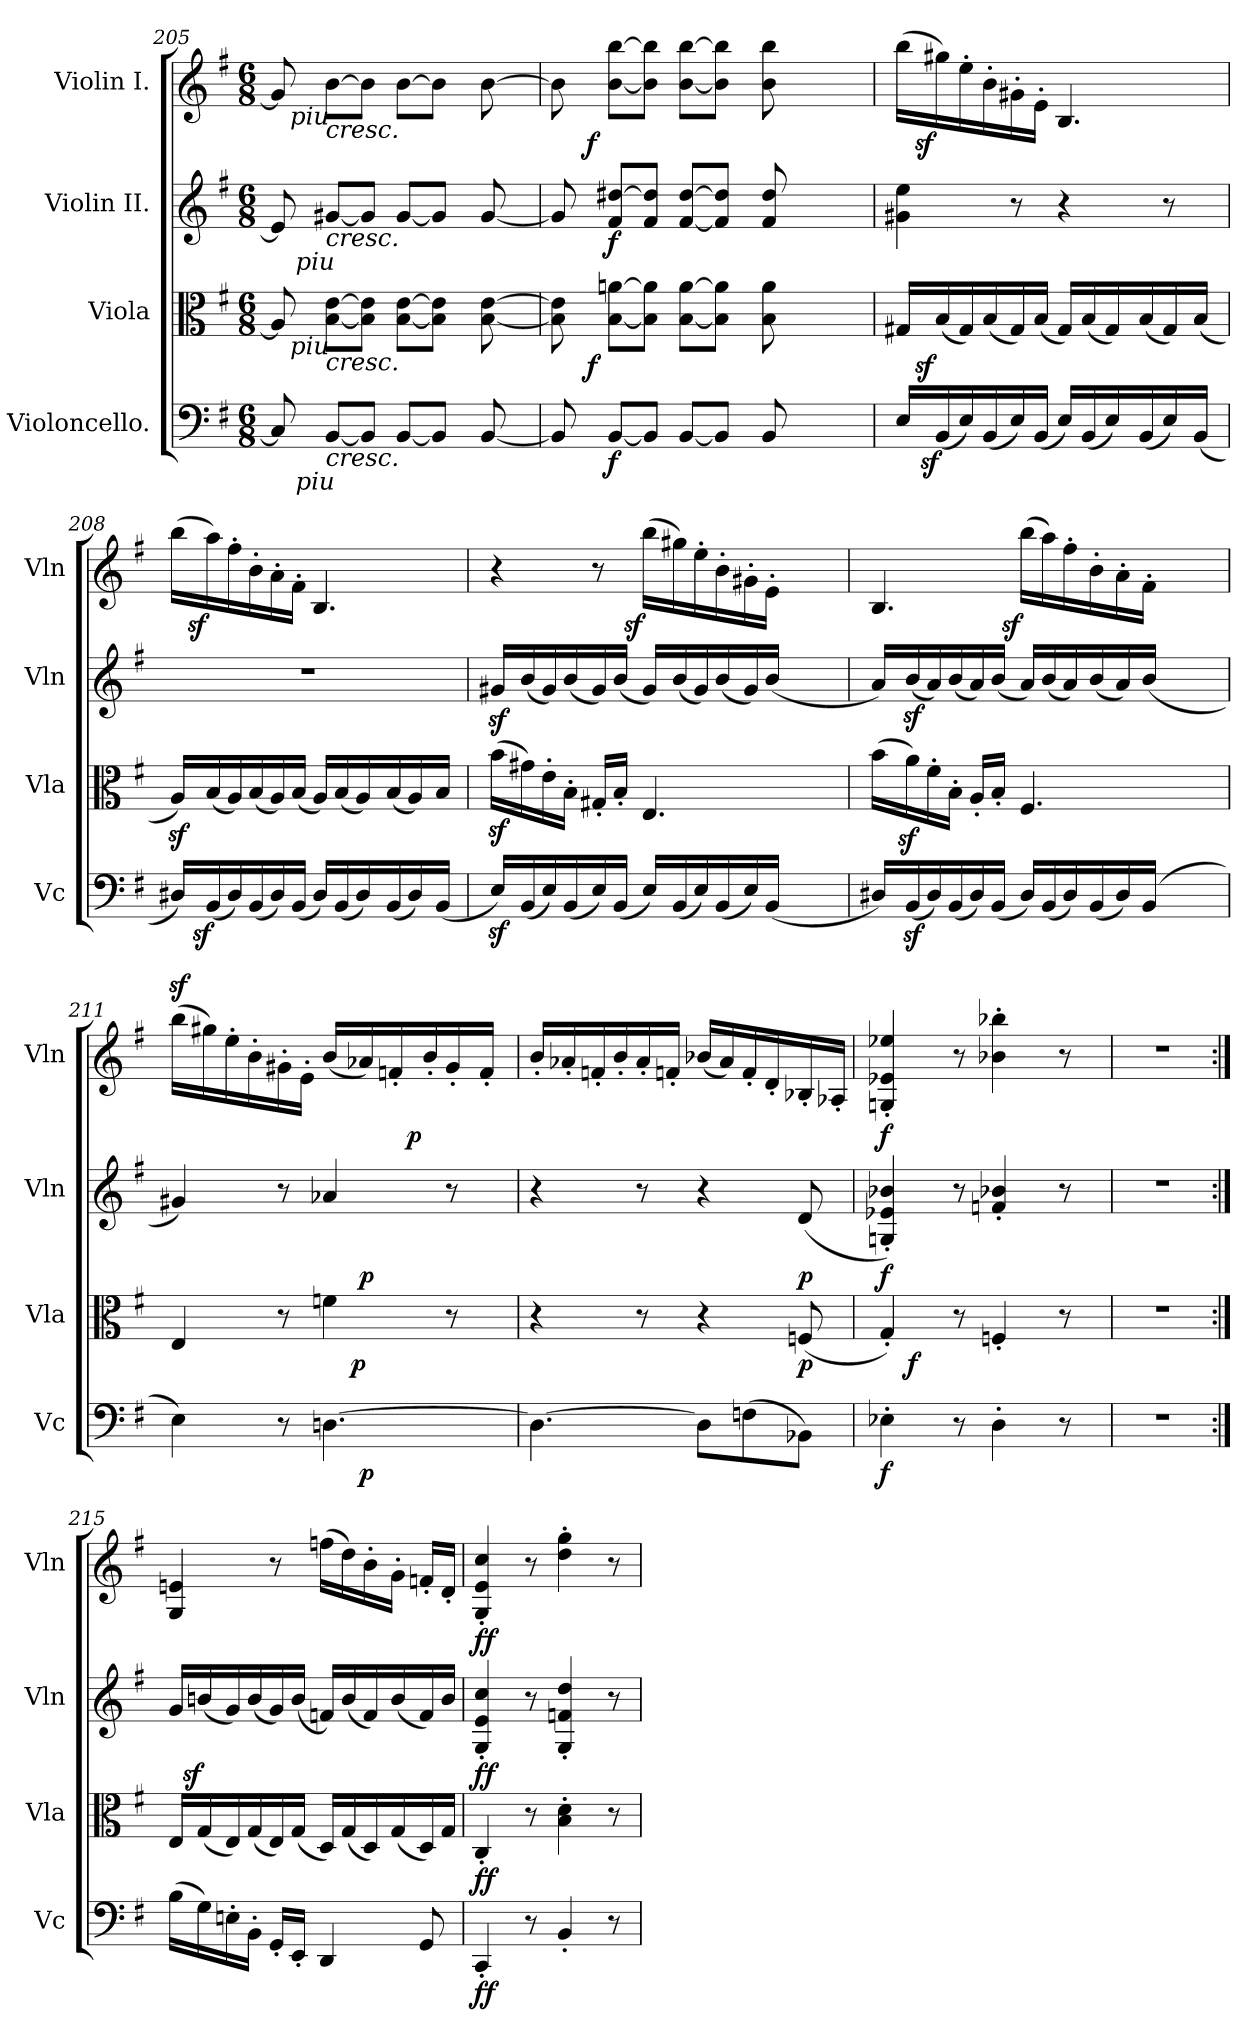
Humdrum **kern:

**kern	**dynam	**kern	**dynam	**kern	**dynam	**kern	**dynam
*part4	*part4	*part3	*part3	*part2	*part2	*part1	*part1
*staff4	*staff4	*staff3	*staff3	*staff2	*staff2	*staff1	*staff1
*I"Violoncello.	*	*I"Viola	*	*I"Violin II.	*	*I"Violin I.	*
*I'Vc	*	*I'Vla	*	*I'Vln	*	*I'Vln	*
*clefF4	*	*clefC3	*	*clefG2	*	*clefG2	*
*k[f#]	*	*k[f#]	*	*k[f#]	*	*k[f#]	*
*e:	*	*e:	*	*e:	*	*e:	*
*M6/8	*	*M6/8	*	*M6/8	*	*M6/8	*
=205	=205	=205	=205	=205	=205	=205	=205
*^	*	*^	*	*^	*	*^	*
8C/]	32ryy	.	8A#/]	64ryy	.	8e/]	32ryy	.	8g/]	64ryy	.
.	.	.	.	128ryy	.	.	.	.	.	128ryy	.
.	.	.	.	1024.ryy	.	.	.	.	.	1024.ryy	.
!	!	!	!	!	!	!	!	!	!	!LO:TX:b:i:t=piu	!
!	!	!	!	!LO:TX:b:i:t=piu	!	!	!	!	!	!	!
.	.	.	.	2ryy	.	.	.	.	.	2ryy	.
!	!	!	!	!	!	!	!LO:TX:b:i:t=piu	!	!	!	!
!	!LO:TX:b:i:t=piu	!	!	!	!	!	!	!	!	!	!
.	2ryy	.	.	.	.	.	2ryy	.	.	.	.
!	!	!	!	!	!	!	!	!	!LO:TX:b:i:t=cresc.	!	!
!	!	!	!	!	!	!LO:TX:b:i:t=cresc.	!	!	!	!	!
!	!	!	!LO:TX:b:i:t=cresc.	!	!	!	!	!	!	!	!
!LO:TX:b:i:t=cresc.	!	!	!	!	!	!	!	!	!	!	!
[8BB/L	.	.	[8B\ [8e\L	.	.	[8g#X/L	.	.	[8b\L	.	.
8BB/J]	.	.	8B\] 8e\]J	.	.	8g#/J]	.	.	8b\J]	.	.
[8BB/L	.	.	[8B\ [8e\L	.	.	[8g#/L	.	.	[8b\L	.	.
8BB/J]	.	.	8B\] 8e\]J	.	.	8g#/J]	.	.	8b\J]	.	.
.	.	.	.	8ryy	.	.	.	.	.	8ryy	.
.	8..ryy	.	.	.	.	.	8..ryy	.	.	.	.
[8BB/	.	.	[8B\ [8e\	.	.	[8g#/	.	.	[8b\	.	.
.	.	.	.	16ryy	.	.	.	.	.	16ryy	.
.	.	.	.	32ryy	.	.	.	.	.	32ryy	.
.	.	.	.	256ryy	.	.	.	.	.	256ryy	.
.	.	.	.	512ryy	.	.	.	.	.	512ryy	.
.	.	.	.	2048ryy	.	.	.	.	.	2048ryy	.
*v	*v	*	*	*	*	*v	*v	*	*	*	*
=206	=206	=206	=206	=206	=206	=206	=206	=206	=206
8BB/]	.	8B\] 8e\]	16ryy	.	8g#/]	.	8b\]	16ryy	.
.	.	.	128ryy	.	.	.	.	128ryy	.
.	.	.	256ryy	.	.	.	.	256ryy	.
.	.	.	1024ryy	.	.	.	.	2048.ryy	.
!	!	!	!	!	!	!	!	!	!LO:DY:b
.	.	.	.	.	.	.	.	2ryy	f
!	!	!	!	!LO:DY:b	!	!	!	!	!
.	.	.	2ryy	f	.	.	.	.	.
!	!LO:DY:b	!	!	!	!	!LO:DY:b	!	!	!
[8BB/L	f	[8B\ [8an\L	.	.	8f#/ [8dd#X/L	f	[8b\ [8bb\L	.	.
8BB/J]	.	8B\] 8a\]J	.	.	8f#/ 8dd#/]J	.	8b\] 8bb\]J	.	.
[8BB/L	.	[8B\ [8a\L	.	.	[8f#/ [8dd#/L	.	[8b\ [8bb\L	.	.
8BB/J]	.	8B\] 8a\]J	.	.	8f#/] 8dd#/]J	.	8b\] 8bb\]J	.	.
.	.	.	.	.	.	.	.	8ryy	.
.	.	.	8ryy	.	.	.	.	.	.
8BB/	.	8B\ 8a\	.	.	8f#/ 8dd#/	.	8b\ 8bb\	.	.
.	.	.	.	.	.	.	.	32ryy	.
.	.	.	32ryy	.	.	.	.	.	.
.	.	.	.	.	.	.	.	64ryy	.
.	.	.	64ryy	.	.	.	.	.	.
.	.	.	.	.	.	.	.	512ryy	.
.	.	.	512.ryy	.	.	.	.	.	.
.	.	.	.	.	.	.	.	1024ryy	.
.	.	.	.	.	.	.	.	4096ryy	.
=207	=207	=207	=207	=207	=207	=207	=207	=207	=207
*^	*	*	*	*	*	*	*	*	*
16E/LL	32ryy	.	16G#X/LL	64ryy	.	4g#X\ 4ee\	.	(>16bb\LL	64ryy	.
.	.	.	.	128ryy	.	.	.	.	128ryy	.
.	.	.	.	1024.ryy	.	.	.	.	1024.ryy	.
!	!	!	!	!	!LO:DY:b	!	!	!	!	!LO:DY:b
.	.	.	.	2ryy	sf	.	.	.	2ryy	sf
!	!	!LO:DY:b	!	!	!	!	!	!	!	!
.	2ryy	sf	.	.	.	.	.	.	.	.
(<16BB/	.	.	(<16B/	.	.	.	.	16gg#X\)	.	.
16E/)	.	.	16G#/)	.	.	.	.	16ee'>\	.	.
(<16BB/	.	.	(<16B/	.	.	.	.	16b'>\	.	.
16E/)	.	.	16G#/)	.	.	8r	.	16g#X'>\	.	.
(<16BB/JJ	.	.	(<16B/JJ	.	.	.	.	16e'>\JJ	.	.
16E/LL)	.	.	16G#/LL)	.	.	4r	.	4.B/	.	.
(<16BB/	.	.	(<16B/	.	.	.	.	.	.	.
16E/)	.	.	16G#/)	.	.	.	.	.	.	.
.	.	.	.	8ryy	.	.	.	.	8ryy	.
.	8..ryy	.	.	.	.	.	.	.	.	.
(<16BB/	.	.	(<16B/	.	.	.	.	.	.	.
16E/)	.	.	16G#/)	.	.	8r	.	.	.	.
.	.	.	.	16ryy	.	.	.	.	16ryy	.
(<16BB/JJ	.	.	(<16B/JJ	.	.	.	.	.	.	.
.	.	.	.	32ryy	.	.	.	.	32ryy	.
.	.	.	.	256ryy	.	.	.	.	256ryy	.
.	.	.	.	512ryy	.	.	.	.	512ryy	.
.	.	.	.	2048ryy	.	.	.	.	2048ryy	.
*	*	*	*v	*v	*	*	*	*	*	*
!!LO:PB:g=z	!!
=208	=208	=208	=208	=208	=208	=208	=208	=208	=208
16D#X/LL)	32ryy	.	16Az</LL)	.	2.r	.	(>16bb\LL	64ryy	.
.	.	.	.	.	.	.	.	128ryy	.
.	.	.	.	.	.	.	.	1024.ryy	.
!	!	!	!	!	!	!	!	!	!LO:DY:b
.	.	.	.	.	.	.	.	2ryy	sf
!	!	!LO:DY:b	!	!	!	!	!	!	!
.	2ryy	sf	.	.	.	.	.	.	.
(<16BB/	.	.	(<16B/	.	.	.	16aa\)	.	.
16D#/)	.	.	16A/)	.	.	.	16ff#'>\	.	.
(<16BB/	.	.	(<16B/	.	.	.	16b'>\	.	.
16D#/)	.	.	16A/)	.	.	.	16a'>\	.	.
(<16BB/JJ	.	.	(<16B/JJ	.	.	.	16f#'>\JJ	.	.
16D#/LL)	.	.	16A/LL)	.	.	.	4.B/	.	.
(<16BB/	.	.	(<16B/	.	.	.	.	.	.
16D#/)	.	.	16A/)	.	.	.	.	.	.
.	.	.	.	.	.	.	.	8ryy	.
.	8..ryy	.	.	.	.	.	.	.	.
(<16BB/	.	.	(<16B/	.	.	.	.	.	.
16D#/)	.	.	16A/)	.	.	.	.	.	.
.	.	.	.	.	.	.	.	16ryy	.
(<16BB/JJ	.	.	16B/JJ	.	.	.	.	.	.
.	.	.	.	.	.	.	.	32ryy	.
.	.	.	.	.	.	.	.	256ryy	.
.	.	.	.	.	.	.	.	512ryy	.
.	.	.	.	.	.	.	.	2048ryy	.
*v	*v	*	*	*	*	*	*	*	*
=209	=209	=209	=209	=209	=209	=209	=209	=209
16Ez</LL)	.	(>16bz<\LL	.	16g#Xz</LL	.	4r	4ryy	.
(<16BB/	.	16g#X\)	.	(<16b/	.	.	.	.
16E/)	.	16e'>\	.	16g#/)	.	.	.	.
(<16BB/	.	16B'>\JJ	.	(<16b/	.	.	.	.
16E/)	.	16G#X'</LL	.	16g#/)	.	8r	16ryy	.
(<16BB/JJ	.	16B'</JJ	.	(<16b/JJ	.	.	128ryy	.
.	.	.	.	.	.	.	256ryy	.
.	.	.	.	.	.	.	2048.ryy	.
!	!	!	!	!	!	!	!	!LO:DY:b
.	.	.	.	.	.	.	4ryy	sf
16E/LL)	.	4.E/	.	16g#/LL)	.	(>16bb\LL	.	.
(<16BB/	.	.	.	(<16b/	.	16gg#X\)	.	.
16E/)	.	.	.	16g#/)	.	16ee'>\	.	.
(<16BB/	.	.	.	(<16b/	.	16b'>\	.	.
.	.	.	.	.	.	.	8ryy	.
16E/)	.	.	.	16g#/)	.	16g#X'>\	.	.
(<16BB/JJ	.	.	.	(<16b/JJ	.	16e'>\JJ	.	.
.	.	.	.	.	.	.	32ryy	.
.	.	.	.	.	.	.	64ryy	.
.	.	.	.	.	.	.	512ryy	.
.	.	.	.	.	.	.	1024ryy	.
.	.	.	.	.	.	.	4096ryy	.
=210	=210	=210	=210	=210	=210	=210	=210	=210
*	*	*^	*	*	*	*	*	*
16D#X/LL)	.	(>16b\LL	32ryy	.	16a/LL)	.	4.B/	4ryy	.
.	.	.	64ryy	.	.	.	.	.	.
.	.	.	512..ryy	.	.	.	.	.	.
!	!	!	!	!LO:DY:b	!	!	!	!	!
.	.	.	2ryy	sf	.	.	.	.	.
(<16BBz</	.	16a\)	.	.	(<16bz</	.	.	.	.
16D#/)	.	16f#'>\	.	.	16a/)	.	.	.	.
(<16BB/	.	16B'>\JJ	.	.	(<16b/	.	.	.	.
16D#/)	.	16A'</LL	.	.	16a/)	.	.	16ryy	.
(<16BB/JJ	.	16B'</JJ	.	.	(<16b/JJ	.	.	128ryy	.
.	.	.	.	.	.	.	.	256ryy	.
.	.	.	.	.	.	.	.	2048.ryy	.
!	!	!	!	!	!	!	!	!	!LO:DY:b
.	.	.	.	.	.	.	.	4ryy	sf
16D#/LL)	.	4.F#/	.	.	16a/LL)	.	(>16bb\LL	.	.
(<16BB/	.	.	.	.	(<16b/	.	16aa\)	.	.
16D#/)	.	.	.	.	16a/)	.	16ff#'>\	.	.
.	.	.	8ryy	.	.	.	.	.	.
(<16BB/	.	.	.	.	(<16b/	.	16b'>\	.	.
.	.	.	.	.	.	.	.	8ryy	.
16D#/)	.	.	.	.	16a/)	.	16a'>\	.	.
.	.	.	16ryy	.	.	.	.	.	.
(16BB/JJ	.	.	.	.	(<16b/JJ	.	16f#'>\JJ	.	.
.	.	.	.	.	.	.	.	32ryy	.
.	.	.	.	.	.	.	.	64ryy	.
.	.	.	128ryy	.	.	.	.	.	.
.	.	.	256ryy	.	.	.	.	.	.
.	.	.	.	.	.	.	.	512ryy	.
.	.	.	.	.	.	.	.	1024ryy	.
.	.	.	2048ryy	.	.	.	.	.	.
.	.	.	.	.	.	.	.	4096ryy	.
=211	=211	=211	=211	=211	=211	=211	=211	=211	=211
*^	*	*	*	*	*^	*	*	*	*
4E\)	4..ryy	.	4E/	4ryy	.	4g#X/)	4..ryy	.	(>16bbz<\LL	2ryy	.
.	.	.	.	.	.	.	.	.	16gg#X\)	.	.
.	.	.	.	.	.	.	.	.	16ee'>\	.	.
.	.	.	.	.	.	.	.	.	16b'>\	.	.
8r	.	.	8r	8ryy	.	8r	.	.	16g#X'>\	.	.
.	.	.	.	.	.	.	.	.	16e'>\JJ	.	.
[4.Dn\	.	.	4fn\	32ryy	.	4a-X/	.	.	(<16b/LL	.	.
.	.	.	.	64ryy	.	.	.	.	.	.	.
.	.	.	.	512..ryy	.	.	.	.	.	.	.
!	!	!	!	!	!LO:DY:b	!	!	!	!	!	!
.	.	.	.	4ryy	p	.	.	.	.	.	.
!	!	!LO:DY:b	!	!	!	!	!	!LO:DY:b	!	!	!
.	4ryy	p	.	.	.	.	4ryy	p	16a-X/)	.	.
.	.	.	.	.	.	.	.	.	16fn'</	64ryy	.
.	.	.	.	.	.	.	.	.	.	128ryy	.
.	.	.	.	.	.	.	.	.	.	1024.ryy	.
!	!	!	!	!	!	!	!	!	!	!	!LO:DY:b
.	.	.	.	.	.	.	.	.	.	8ryy	p
.	.	.	.	.	.	.	.	.	16b'</	.	.
.	.	.	8r	.	.	8r	.	.	16g#'</	.	.
.	.	.	.	.	.	.	.	.	.	16ryy	.
.	.	.	.	16ryy	.	.	.	.	.	.	.
.	16ryy	.	.	.	.	.	16ryy	.	16f'</JJ	.	.
.	.	.	.	.	.	.	.	.	.	32ryy	.
.	.	.	.	128ryy	.	.	.	.	.	.	.
.	.	.	.	.	.	.	.	.	.	256ryy	.
.	.	.	.	256ryy	.	.	.	.	.	.	.
.	.	.	.	.	.	.	.	.	.	512ryy	.
.	.	.	.	2048ryy	.	.	.	.	.	2048ryy	.
*v	*v	*	*	*	*	*v	*v	*	*v	*v	*
*	*	*v	*v	*	*	*	*	*
=212	=212	=212	=212	=212	=212	=212	=212
4.D\_	.	4r	.	4r	.	16b'</LL	.
.	.	.	.	.	.	16a-X'</	.
.	.	.	.	.	.	16fn'</	.
.	.	.	.	.	.	16b'</	.
.	.	8r	.	8r	.	16a-'</	.
.	.	.	.	.	.	16fn'</JJ	.
8D\L]	.	4r	.	4r	.	(<16b-X/LL	.
.	.	.	.	.	.	16a-/)	.
(>8Fn\	.	.	.	.	.	16f'</	.
.	.	.	.	.	.	16d'</	.
!	!	!	!LO:DY:b	!	!LO:DY:b	!	!
8BB-X\J)	.	(<8Fn/	p	(<8d/	p	16B-X'</	.
.	.	.	.	.	.	16A-X'</JJ	.
=213	=213	=213	=213	=213	=213	=213	=213
!	!LO:DY:b	!	!	!	!LO:DY:b	!	!LO:DY:b
*	*	*^	*	*	*	*	*
4E-X'>\	f	4G'</)	32ryy	.	4Gn/'< 4e-X/'< 4b-X/'<)	f	4Gn/'< 4e-X/'< 4ee-X/'<	f
.	.	.	64ryy	.	.	.	.	.
.	.	.	512..ryy	.	.	.	.	.
!	!	!	!	!LO:DY:b	!	!	!	!
.	.	.	2ryy	f	.	.	.	.
8r	.	8r	.	.	8r	.	8r	.
4D'>\	.	4Fn'</	.	.	4fn/'< 4b-X/'<	.	4b-X\'> 4bb-X\'>	.
.	.	.	8ryy	.	.	.	.	.
8r	.	8r	.	.	8r	.	8r	.
.	.	.	16ryy	.	.	.	.	.
.	.	.	128ryy	.	.	.	.	.
.	.	.	256ryy	.	.	.	.	.
.	.	.	2048ryy	.	.	.	.	.
*	*	*v	*v	*	*	*	*	*
=214	=214	=214	=214	=214	=214	=214	=214
2.r	.	2.r	.	2.r	.	2.r	.
!!LO:LB:g=z
=215:|!	=215:|!	=215:|!	=215:|!	=215:|!	=215:|!	=215:|!	=215:|!
*	*	*	*	*^	*	*	*
(>16B\LL	.	16E/LL	.	16g/LL	32ryy	.	4G/ 4en/	.
!	!	!	!	!	!	!LO:DY:b	!	!
.	.	.	.	.	2ryy	sf	.	.
16G\)	.	(<16G/	.	(<16bn/	.	.	.	.
16En'>\	.	16E/)	.	16g/)	.	.	.	.
16BB'>\JJ	.	(<16G/	.	(<16b/	.	.	.	.
16GG'</LL	.	16E/)	.	16g/)	.	.	8r	.
16EE'</JJ	.	(<16G/JJ	.	(<16b/JJ	.	.	.	.
4DD/	.	16D/LL)	.	16fn/LL)	.	.	(>16ffn\LL	.
.	.	(<16G/	.	(<16b/	.	.	16dd\)	.
.	.	16D/)	.	16f/)	.	.	16b'>\	.
.	.	.	.	.	8..ryy	.	.	.
.	.	(<16G/	.	(<16b/	.	.	16g'>\JJ	.
8GG/	.	16D/)	.	16f/)	.	.	16fn'</LL	.
.	.	16G/JJ	.	16b/JJ	.	.	16d'</JJ	.
=216	=216	=216	=216	=216	=216	=216	=216	=216
!	!LO:DY:b	!	!LO:DY:b	!	!	!LO:DY:b	!	!LO:DY:b
*	*	*	*	*v	*v	*	*	*
4CC'</	ff	4C'</	ff	4G/'< 4e/'< 4cc/'<	ff	4G/'< 4e/'< 4cc/'<	ff
8r	.	8r	.	8r	.	8r	.
4BB'</	.	4B\'> 4d\'>	.	4G/'< 4fn/'< 4dd/'<	.	4dd\'> 4gg\'>	.
8r	.	8r	.	8r	.	8r	.
=	=	=	=	=	=	=	=
*-	*-	*-	*-	*-	*-	*-	*-
